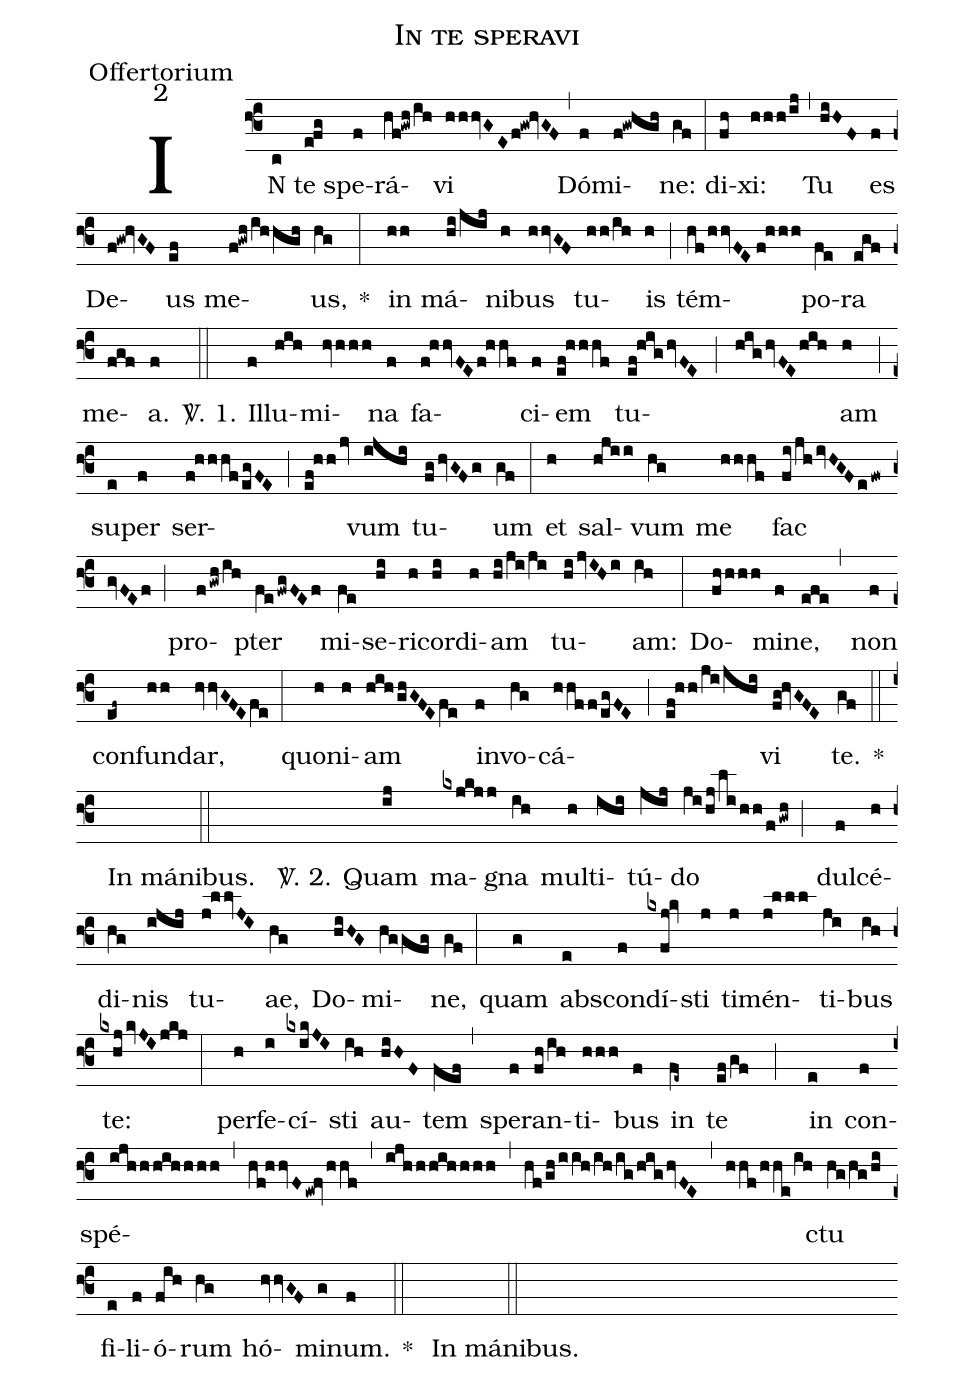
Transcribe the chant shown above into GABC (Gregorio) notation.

name:In te speravi;
office-part:Offertorium;
mode:2;
%%
(f3) IN(c) te(e!fg) spe(f)rá(hf!gwh/ih)vi(hhhvGEf!gw!hvGF) (,) Dó(f)mi(f!gwhgh)ne:(gf) (:) di(fh)xi:(hhh/ij) (,) Tu(hiHF) es(f) De(f!gw!hvGF)us(ef) me(f!gwh/ihhgh)us,(hg) * (:) in(hh) má(hi/jij)ni(h)bus(hhvGF) tu(hh/ih)is(h) (;) tém(hf/hhvFE//f!hhh)po(fe)ra(egf) me(fgf)a.(f) (::)

<sp>V/</sp>. 1.  Il(f)lu(hih)mi(hvhhh)na(f) fa(f!hhvFEf!hhf)ci(f)em(ef!hhhf) tu(ef!highvFE;highvFEhih)am(h) (;) su(e)per(f) ser(f!hhhfegFE;ef!hhjv)vum(ijhi) tu(fghvGFg)um(gf) (:) et(h) sal(hjii)vum(hg) me(hhhf) fac(fi/jhivHGFefwgvFEf;) pro(fgwh/ih)pter(fefwgFEf) mi(fe)se(hi)ri(h)cor(hi)di(h)am(hi/ji/ji) tu(hijvIHi)am:(ih) (:) Do(fhhhh)mi(f)ne,(efe,) non(f) con(ef~)fun(hh)dar,(hvhvGFEfe:) quo(h)ni(h)am(hihghGFEfe) in(f)vo(hg)cá(hhff/egFE;ef!hh/ji/jhi)vi(fg!hvGFE) te.(gf) *(::) In mánibus. (::)

<sp>V/</sp>. 2. Quam(ij) ma(kxjkjj)gna(ih) mul(h)ti(ihi)tú(jij)do(jihj/lihh/fgwh;) dul(f)cé(h)di(hg)nis(ijij) tu(j!llvJI)ae,(hg) Do(hiHG)mi(hggfg)ne,(gf:) quam(g) abs(e)con(f)dí(kxfj!kv)sti(j) ti(j)mén(j!lll)ti(ji)bus(ih) te:(kxhjkvJIjkj:) per(h)fe(i)cí(kxikJI)sti(ih) au(hiHF)tem(fef,) spe(f)ran(fh/ih)ti(hhh)bus(f) in(fe~) te(ef/gf ;) in(e) con(f)spé(ijhhhihhhh,hf!hhvFEWf/hhf,ijhhhihhhh,hf/gh/iih/ih/ig/hig/hvFE,hhf/hhe/ih)ctu(hg/hg/hi) fi(e)li(f)ó(fih)rum(hg) hó(hvhvGF)mi(g)num.(f)  *(::) In mánibus. (::)
